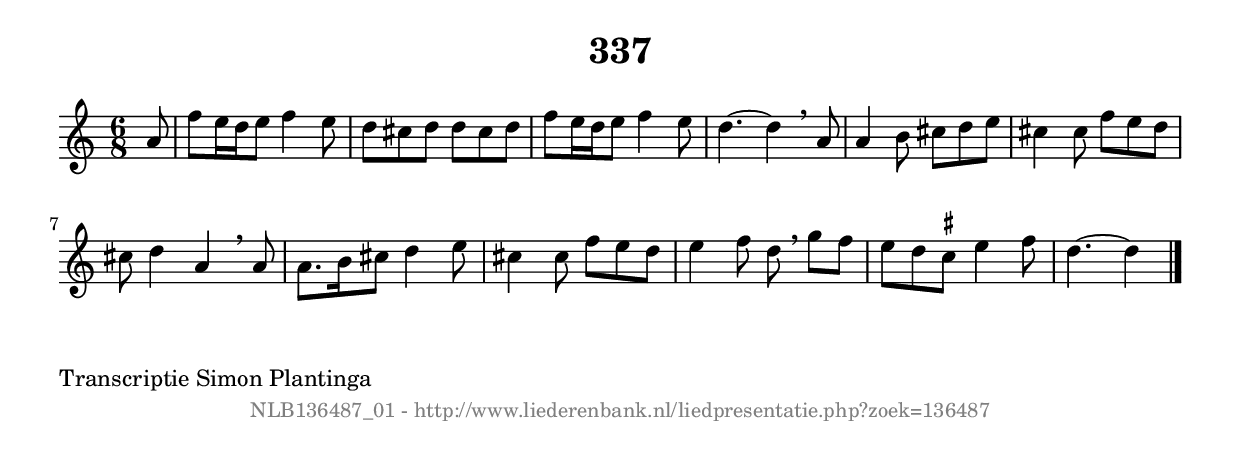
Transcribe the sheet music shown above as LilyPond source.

%
% produced by wce2krn 1.64 (7 June 2014)
%
\version"2.16"
#(append! paper-alist '(("long" . (cons (* 210 mm) (* 2000 mm)))))
#(set-default-paper-size "long")
sb = {\breathe}
mBreak = {\breathe }
bBreak = {\breathe }
x = {\once\override NoteHead #'style = #'cross }
gl=\glissando
itime={\override Staff.TimeSignature #'stencil = ##f }
ficta = {\once\set suggestAccidentals = ##t}
fine = {\once\override Score.RehearsalMark #'self-alignment-X = #1 \mark \markup {\italic{Fine}}}
dc = {\once\override Score.RehearsalMark #'self-alignment-X = #1 \mark \markup {\italic{D.C.}}}
dcf = {\once\override Score.RehearsalMark #'self-alignment-X = #1 \mark \markup {\italic{D.C. al Fine}}}
dcc = {\once\override Score.RehearsalMark #'self-alignment-X = #1 \mark \markup {\italic{D.C. al Coda}}}
ds = {\once\override Score.RehearsalMark #'self-alignment-X = #1 \mark \markup {\italic{D.S.}}}
dsf = {\once\override Score.RehearsalMark #'self-alignment-X = #1 \mark \markup {\italic{D.S. al Fine}}}
dsc = {\once\override Score.RehearsalMark #'self-alignment-X = #1 \mark \markup {\italic{D.S. al Coda}}}
pv = {\set Score.repeatCommands = #'((volta "1"))}
sv = {\set Score.repeatCommands = #'((volta "2"))}
tv = {\set Score.repeatCommands = #'((volta "3"))}
qv = {\set Score.repeatCommands = #'((volta "4"))}
xv = {\set Score.repeatCommands = #'((volta #f))}
\header{ tagline = ""
title = "337"
}
\score {{
\key d \dorian
\relative g'
{
\set melismaBusyProperties = #'()
\partial 32*4
\time 6/8
\tempo 4=120
\override Score.MetronomeMark #'transparent = ##t
\override Score.RehearsalMark #'break-visibility = #(vector #t #t #f)
a8 | f'8 e16 d16 e8 f4 e8 | d8 cis8 d8 d8 cis8 d8 | f8 e16 d16 e8 f4 e8 | d4.~ d4 \mBreak
a8 | a4 b8 cis8 d8 e8 | cis4 cis8 f8 e8 d8 | cis8 d4 a4 \mBreak
a8 | a8. b16 cis8 d4 e8 | cis4 cis8 f8 e8 d8 | e4 f8 d8 \sb g8 f8 | e8 d8 \ficta cis8 e4 f8 | d4.~ d4 \bar "|."
 }}
 \midi { }
 \layout {
            indent = 0.0\cm
}
}
\markup { \wordwrap-string #" 
Transcriptie Simon Plantinga
"}
\markup { \vspace #0 } \markup { \with-color #grey \fill-line { \center-column { \smaller "NLB136487_01 - http://www.liederenbank.nl/liedpresentatie.php?zoek=136487" } } }
